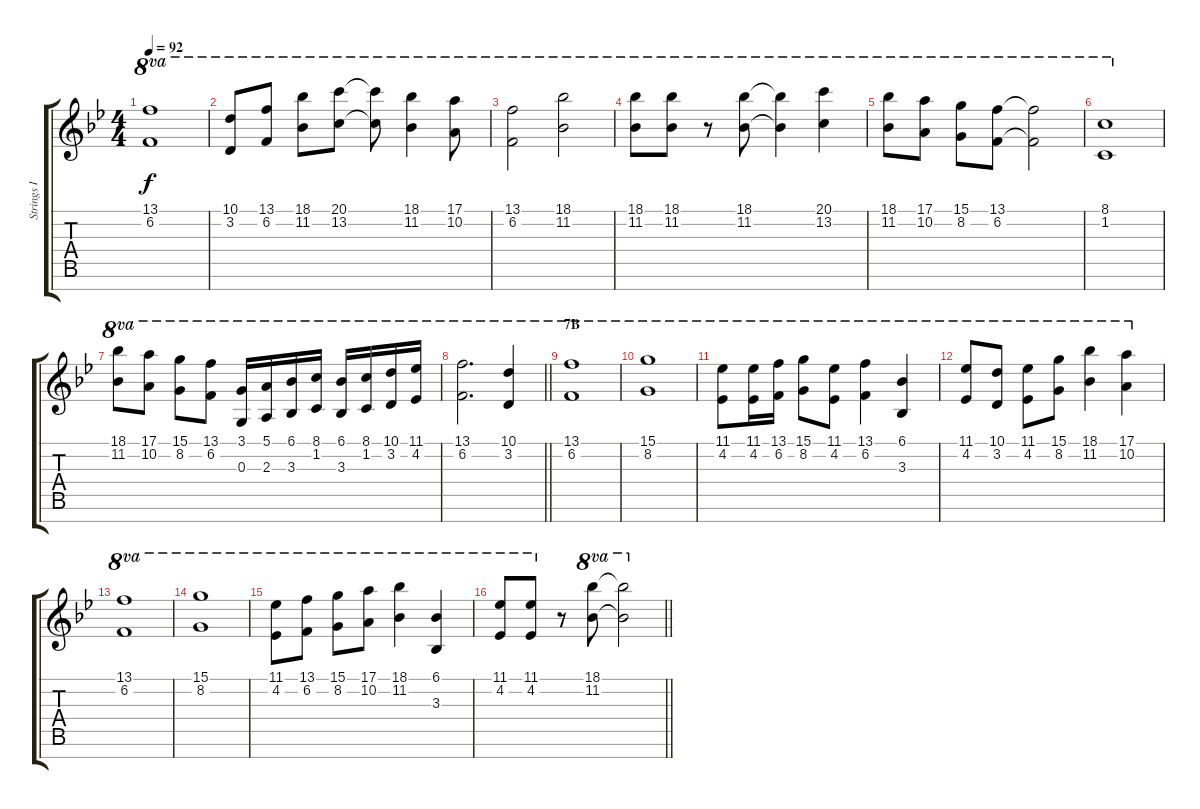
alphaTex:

\track ("Strings I" "Strings I") {instrument stringensemble1}
\staff {score tabs}
\tuning (E5 B4 G4 D4 A3 E3 B2) {hide}
\ts (4 4)
\tempo 92
\clef g2
\ks bb
(13.1 6.2).1{ot 8va dy f} |
(10.1 3.2).8{ot 8va} (13.1 6.2).8{ot 8va} (18.1 11.2).8{ot 8va} (20.1 13.2).8{ot 8va} (20.1{t} 13.2{t}).8{ot 8va} (18.1 11.2).4{ot 8va} (17.1 10.2).8{ot 8va} |
(13.1 6.2).2{ot 8va} (18.1 11.2).2{ot 8va} |
(18.1 11.2).8{ot 8va} (18.1 11.2).8{ot 8va} r.8{ot 8va} (18.1 11.2).8{ot 8va} (18.1{t} 11.2{t}).4{ot 8va} (20.1 13.2).4{ot 8va} |
(18.1 11.2).8{ot 8va} (17.1 10.2).8{ot 8va} (15.1 8.2).8{ot 8va} (13.1 6.2).8{ot 8va} (13.1{t} 6.2{t}).2{ot 8va} |
(8.1 1.2).1{ot 8va} |
(18.1 11.2).8{ot 8va} (17.1 10.2).8{ot 8va} (15.1 8.2).8{ot 8va} (13.1 6.2).8{ot 8va} (3.1 0.3).16{ot 8va} (5.1 2.3).16{ot 8va} (6.1 3.3).16{ot 8va} (8.1 1.2).16{ot 8va} (6.1 3.3).16{ot 8va} (8.1 1.2).16{ot 8va} (10.1 3.2).16{ot 8va} (11.1 4.2).16{ot 8va} |
\barLineRight lightlight
(13.1 6.2).2{d ot 8va} (10.1 3.2).4{ot 8va} |
\section ("" "7B")
(13.1 6.2).1{ot 8va} |
(15.1 8.2).1{ot 8va} |
(11.1 4.2).8{ot 8va} (11.1 4.2).16{ot 8va} (13.1 6.2).16{ot 8va} (15.1 8.2).8{ot 8va} (11.1 4.2).8{ot 8va} (13.1 6.2).4{ot 8va} (6.1 3.3).4{ot 8va} |
(11.1 4.2).8{ot 8va} (10.1 3.2).8{ot 8va} (11.1 4.2).8{ot 8va} (15.1 8.2).8{ot 8va} (18.1 11.2).4{ot 8va} (17.1 10.2).4{ot 8va} |
(13.1 6.2).1{ot 8va} |
(15.1 8.2).1{ot 8va} |
(11.1 4.2).8{ot 8va} (13.1 6.2).8{ot 8va} (15.1 8.2).8{ot 8va} (17.1 10.2).8{ot 8va} (18.1 11.2).4{ot 8va} (6.1 3.3).4{ot 8va} |
\barLineRight lightlight
(11.1 4.2).8{ot 8va} (11.1 4.2).8{ot 8va} r.8 (18.1 11.2).8{ot 8va} (18.1{t} 11.2{t}).2{ot 8va}
